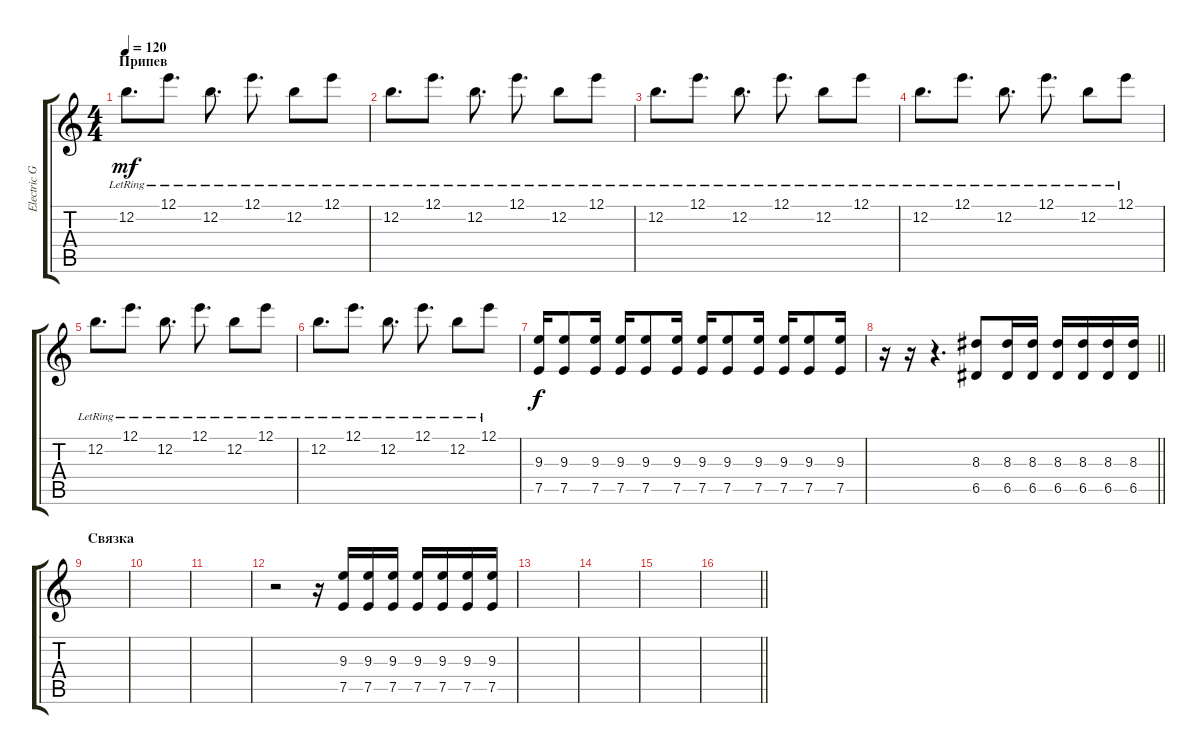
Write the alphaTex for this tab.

\track ("Electric Guitar" "Electric G") {instrument distortionguitar}
\staff {score tabs}
\tuning (E4 B3 G3 D3 A2 E2) {hide}
\ts (4 4)
\section ("" "Припев")
\tempo 120
\clef g2
\ks c
12.2{lr}.8{d dy mf} 12.1{lr}.8{d} 12.2{lr}.8{d} 12.1{lr}.8{d} 12.2{lr}.8 12.1{lr}.8 |
12.2{lr}.8{d} 12.1{lr}.8{d} 12.2{lr}.8{d} 12.1{lr}.8{d} 12.2{lr}.8 12.1{lr}.8 |
12.2{lr}.8{d} 12.1{lr}.8{d} 12.2{lr}.8{d} 12.1{lr}.8{d} 12.2{lr}.8 12.1{lr}.8 |
12.2{lr}.8{d} 12.1{lr}.8{d} 12.2{lr}.8{d} 12.1{lr}.8{d} 12.2{lr}.8 12.1{lr}.8 |
12.2{lr}.8{d} 12.1{lr}.8{d} 12.2{lr}.8{d} 12.1{lr}.8{d} 12.2{lr}.8 12.1{lr}.8 |
12.2{lr}.8{d} 12.1{lr}.8{d} 12.2{lr}.8{d} 12.1{lr}.8{d} 12.2{lr}.8 12.1{lr}.8 |
(9.3 7.5).16{dy f} (9.3 7.5).8 (9.3 7.5).16 (9.3 7.5).16 (9.3 7.5).8 (9.3 7.5).16 (9.3 7.5).16 (9.3 7.5).8 (9.3 7.5).16 (9.3 7.5).16 (9.3 7.5).8 (9.3 7.5).16 |
\barLineRight lightlight
r.16 r.16 r.4{d} (8.3 6.5).8 (8.3 6.5).16 (8.3 6.5).16 (8.3 6.5).16 (8.3 6.5).16 (8.3 6.5).16 (8.3 6.5).16 |
\section ("" "Связка")
|
|
|
r.2 r.16 (9.3 7.5).16 (9.3 7.5).16 (9.3 7.5).16 (9.3 7.5).16 (9.3 7.5).16 (9.3 7.5).16 (9.3 7.5).16 |
|
|
|
\barLineRight lightlight
